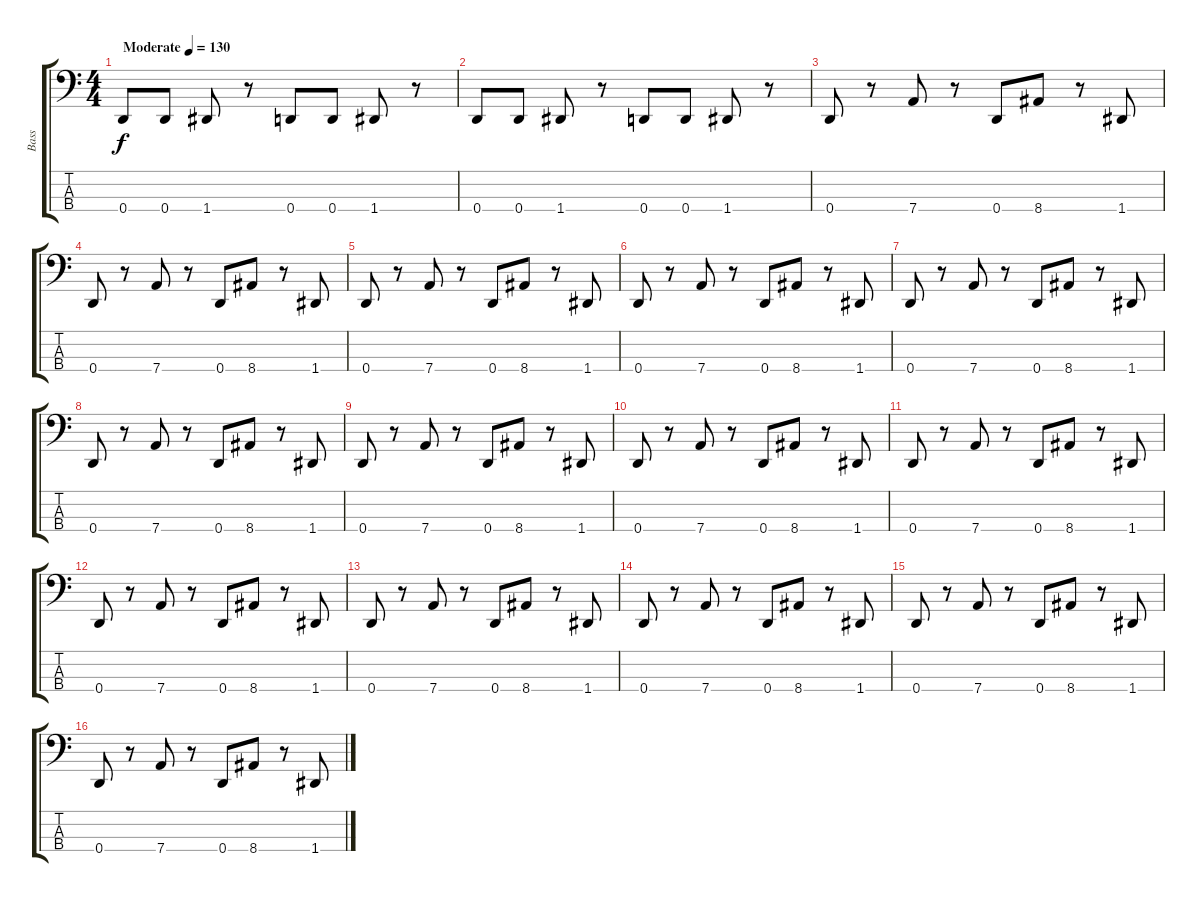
\track ("Bass" "Bass") {instrument electricbassfinger}
\staff {score tabs}
\tuning (G2 D2 A1 D1) {hide}
\ts (4 4)
\tempo (130 "Moderate")
\clef f4
\ks c
0.4.8{dy f instrument electricbassfinger} 0.4.8 1.4.8 r.8 0.4.8 0.4.8 1.4.8 r.8 |
0.4.8 0.4.8 1.4.8 r.8 0.4.8 0.4.8 1.4.8 r.8 |
0.4.8 r.8 7.4.8 r.8 0.4.8 8.4.8 r.8 1.4.8 |
0.4.8 r.8 7.4.8 r.8 0.4.8 8.4.8 r.8 1.4.8 |
0.4.8 r.8 7.4.8 r.8 0.4.8 8.4.8 r.8 1.4.8 |
0.4.8 r.8 7.4.8 r.8 0.4.8 8.4.8 r.8 1.4.8 |
0.4.8 r.8 7.4.8 r.8 0.4.8 8.4.8 r.8 1.4.8 |
0.4.8 r.8 7.4.8 r.8 0.4.8 8.4.8 r.8 1.4.8 |
0.4.8 r.8 7.4.8 r.8 0.4.8 8.4.8 r.8 1.4.8 |
0.4.8 r.8 7.4.8 r.8 0.4.8 8.4.8 r.8 1.4.8 |
0.4.8 r.8 7.4.8 r.8 0.4.8 8.4.8 r.8 1.4.8 |
0.4.8 r.8 7.4.8 r.8 0.4.8 8.4.8 r.8 1.4.8 |
0.4.8 r.8 7.4.8 r.8 0.4.8 8.4.8 r.8 1.4.8 |
0.4.8 r.8 7.4.8 r.8 0.4.8 8.4.8 r.8 1.4.8 |
0.4.8 r.8 7.4.8 r.8 0.4.8 8.4.8 r.8 1.4.8 |
0.4.8 r.8 7.4.8 r.8 0.4.8 8.4.8 r.8 1.4.8
